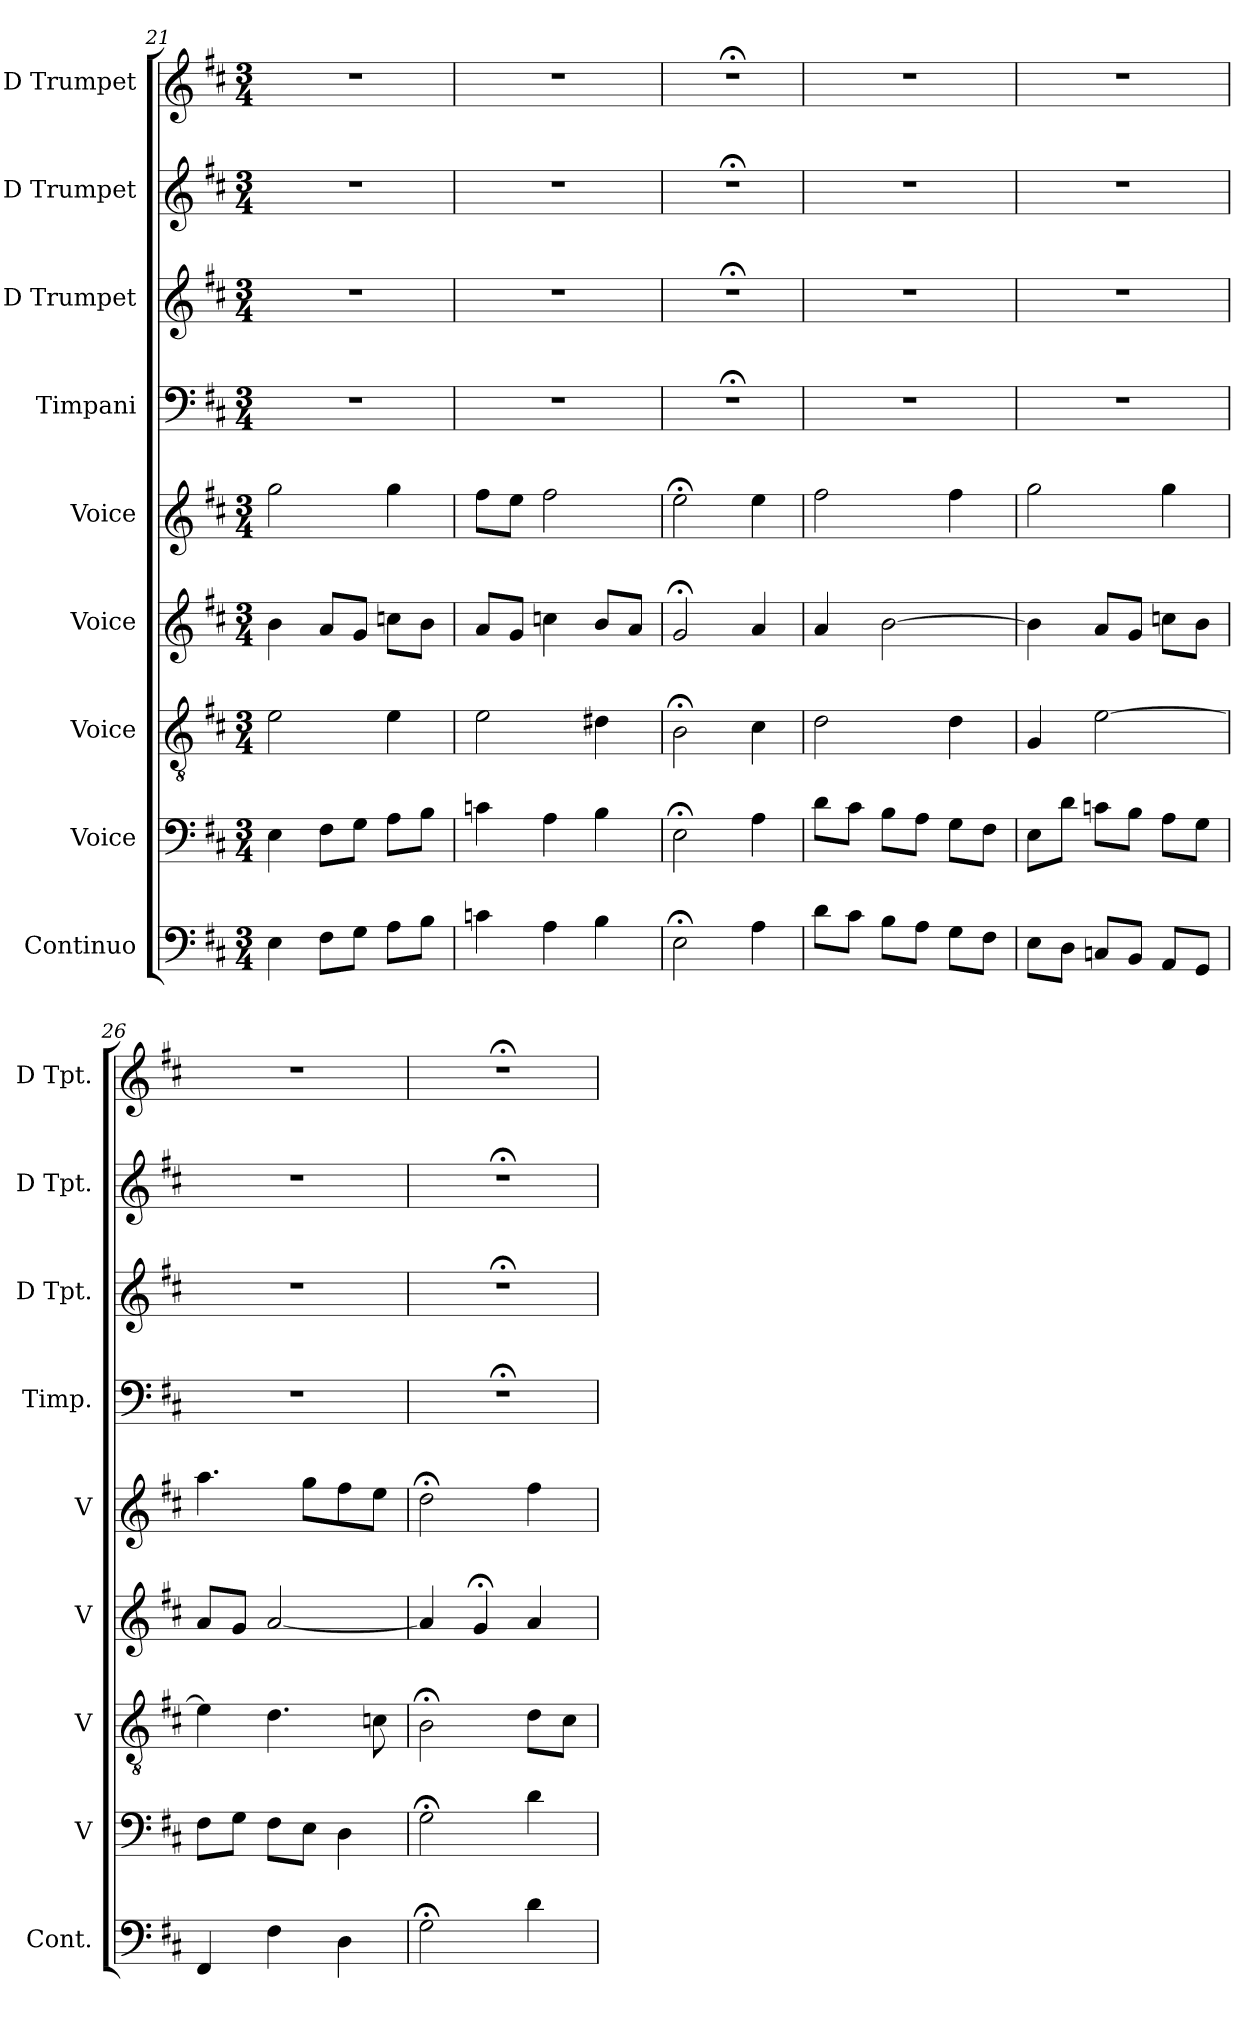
**kern	**kern	**kern	**kern	**kern	**kern	**kern	**kern	**kern
*part9	*part8	*part7	*part6	*part5	*part4	*part3	*part2	*part1
*staff9	*staff8	*staff7	*staff6	*staff5	*staff4	*staff3	*staff2	*staff1
*I"Continuo	*I"Voice	*I"Voice	*I"Voice	*I"Voice	*I"Timpani	*I"D Trumpet	*I"D Trumpet	*I"D Trumpet
*I'Cont.	*I'V	*I'V	*I'V	*I'V	*I'Timp.	*I'D Tpt.	*I'D Tpt.	*I'D Tpt.
*clefF4	*clefF4	*clefGv2	*clefG2	*clefG2	*clefF4	*clefG2	*clefG2	*clefG2
*k[f#c#]	*k[f#c#]	*k[f#c#]	*k[f#c#]	*k[f#c#]	*k[f#c#]	*k[f#c#]	*k[f#c#]	*k[f#c#]
*M3/4	*M3/4	*M3/4	*M3/4	*M3/4	*M3/4	*M3/4	*M3/4	*M3/4
=21	=21	=21	=21	=21	=21	=21	=21	=21
4E	4E	2e	4b	2gg	2.r	2.r	2.r	2.r
8F#L	8F#L	.	8aL	.	.	.	.	.
8GJ	8GJ	.	8gJ	.	.	.	.	.
8AL	8AL	4e	8ccnL	4gg	.	.	.	.
8BJ	8BJ	.	8bJ	.	.	.	.	.
=22	=22	=22	=22	=22	=22	=22	=22	=22
4cn	4cn	2e	8aL	8ff#L	2.r	2.r	2.r	2.r
.	.	.	8gJ	8eeJ	.	.	.	.
4A	4A	.	4ccn	2ff#	.	.	.	.
4B	4B	4d#X	8bL	.	.	.	.	.
.	.	.	8aJ	.	.	.	.	.
=23	=23	=23	=23	=23	=23	=23	=23	=23
2E;<	2E;<	2B;<	2g;<	2ee;<	2.r;<	2.r;<	2.r;<	2.r;<
4A	4A	4c#	4a	4ee	.	.	.	.
=24	=24	=24	=24	=24	=24	=24	=24	=24
8dL	8dL	2d	4a	2ff#	2.r	2.r	2.r	2.r
8c#J	8c#J	.	.	.	.	.	.	.
8BL	8BL	.	[2b	.	.	.	.	.
8AJ	8AJ	.	.	.	.	.	.	.
8GL	8GL	4d	.	4ff#	.	.	.	.
8F#J	8F#J	.	.	.	.	.	.	.
=25	=25	=25	=25	=25	=25	=25	=25	=25
8EL	8EL	4G	4b]	2gg	2.r	2.r	2.r	2.r
8DJ	8dJ	.	.	.	.	.	.	.
8CnL	8cnL	[2e	8aL	.	.	.	.	.
8BBJ	8BJ	.	8gJ	.	.	.	.	.
8AAL	8AL	.	8ccnL	4gg	.	.	.	.
8GGJ	8GJ	.	8bJ	.	.	.	.	.
=26	=26	=26	=26	=26	=26	=26	=26	=26
4FF#	8F#L	4e]	8aL	4.aa	2.r	2.r	2.r	2.r
.	8GJ	.	8gJ	.	.	.	.	.
4F#	8F#L	4.d	[2a	.	.	.	.	.
.	8EJ	.	.	8ggL	.	.	.	.
4D	4D	.	.	8ff#	.	.	.	.
.	.	8cn	.	8eeJ	.	.	.	.
=27	=27	=27	=27	=27	=27	=27	=27	=27
2G;<	2G;<	2B;<	4a]	2dd;<	2.r;<	2.r;<	2.r;<	2.r;<
.	.	.	4g;<	.	.	.	.	.
4d	4d	8dL	4a	4ff#	.	.	.	.
.	.	8c#J	.	.	.	.	.	.
=	=	=	=	=	=	=	=	=
*-	*-	*-	*-	*-	*-	*-	*-	*-
